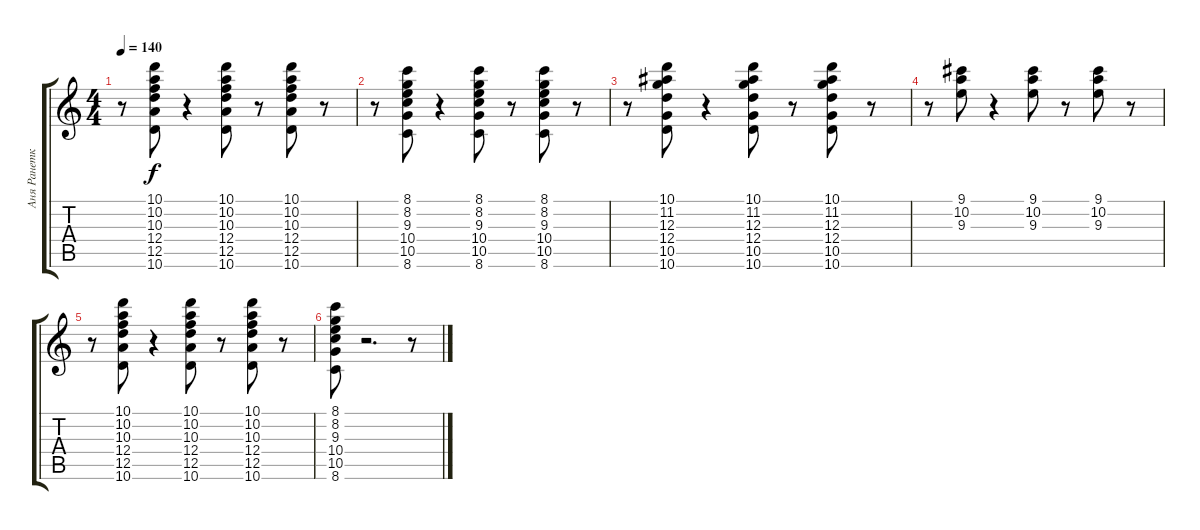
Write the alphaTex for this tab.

\track ("Аня Ранетка" "Аня Ранетк") {instrument distortionguitar}
\staff {score tabs}
\tuning (E4 B3 G3 D3 A2 E2) {hide}
\ts (4 4)
\tempo 140
\clef g2
\ks c
r.8{dy f} (10.1 10.2 10.3 12.4 12.5 10.6).8 r.4 (10.1 10.2 10.3 12.4 12.5 10.6).8 r.8 (10.1 10.2 10.3 12.4 12.5 10.6).8 r.8 |
r.8 (8.1 8.2 9.3 10.4 10.5 8.6).8 r.4 (8.1 8.2 9.3 10.4 10.5 8.6).8 r.8 (8.1 8.2 9.3 10.4 10.5 8.6).8 r.8 |
r.8 (10.1 11.2 12.3 12.4 10.5 10.6).8 r.4 (10.1 11.2 12.3 12.4 10.5 10.6).8 r.8 (10.1 11.2 12.3 12.4 10.5 10.6).8 r.8 |
r.8 (9.1 10.2 9.3).8 r.4 (9.1 10.2 9.3).8 r.8 (9.1 10.2 9.3).8 r.8 |
r.8 (10.1 10.2 10.3 12.4 12.5 10.6).8 r.4 (10.1 10.2 10.3 12.4 12.5 10.6).8 r.8 (10.1 10.2 10.3 12.4 12.5 10.6).8 r.8 |
(8.1 8.2 9.3 10.4 10.5 8.6).8 r.2{d} r.8
